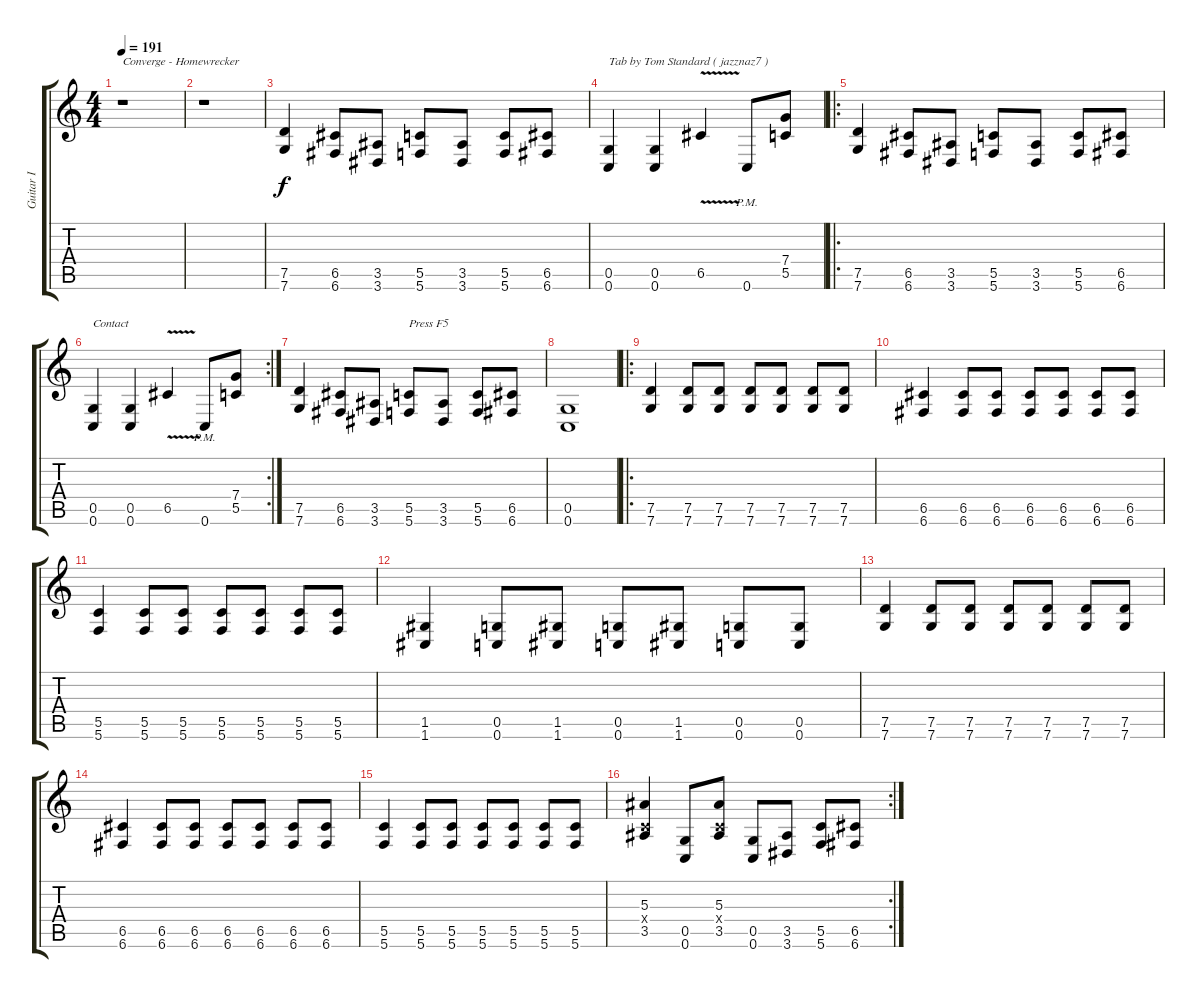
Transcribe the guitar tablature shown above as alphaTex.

\track ("Guitar I" "Guitar I") {instrument distortionguitar}
\staff {score tabs}
\tuning (D4 A3 F3 C3 G2 C2) {hide}
\ts (4 4)
\tempo 191
\clef g2
\ks c
r.1{txt "Converge - Homewrecker" dy f instrument distortionguitar} |
r.1 |
(7.5 7.6).4 (6.5 6.6).8 (3.5 3.6).8 (5.5 5.6).8 (3.5 3.6).8 (5.5 5.6).8 (6.5 6.6).8 |
(0.5 0.6).4{txt "Tab by Tom Standard ( jazznaz7 )"} (0.5 0.6).4 6.5{v}.4 0.6{pm}.8 (7.4 5.5).8 |
\ro
(7.5 7.6).4 (6.5 6.6).8 (3.5 3.6).8 (5.5 5.6).8 (3.5 3.6).8 (5.5 5.6).8 (6.5 6.6).8 |
\rc 2
(0.5 0.6).4{txt "Contact"} (0.5 0.6).4 6.5{v}.4 0.6{pm}.8 (7.4 5.5).8 |
(7.5 7.6).4 (6.5 6.6).8 (3.5 3.6).8 (5.5 5.6).8{txt "Press F5"} (3.5 3.6).8 (5.5 5.6).8 (6.5 6.6).8 |
(0.5 0.6).1 |
\ro
(7.5 7.6).4 (7.5 7.6).8 (7.5 7.6).8 (7.5 7.6).8 (7.5 7.6).8 (7.5 7.6).8 (7.5 7.6).8 |
(6.5 6.6).4 (6.5 6.6).8 (6.5 6.6).8 (6.5 6.6).8 (6.5 6.6).8 (6.5 6.6).8 (6.5 6.6).8 |
(5.5 5.6).4 (5.5 5.6).8 (5.5 5.6).8 (5.5 5.6).8 (5.5 5.6).8 (5.5 5.6).8 (5.5 5.6).8 |
(1.5 1.6).4 (0.5 0.6).8 (1.5 1.6).8 (0.5 0.6).8 (1.5 1.6).8 (0.5 0.6).8 (0.5 0.6).8 |
(7.5 7.6).4 (7.5 7.6).8 (7.5 7.6).8 (7.5 7.6).8 (7.5 7.6).8 (7.5 7.6).8 (7.5 7.6).8 |
(6.5 6.6).4 (6.5 6.6).8 (6.5 6.6).8 (6.5 6.6).8 (6.5 6.6).8 (6.5 6.6).8 (6.5 6.6).8 |
(5.5 5.6).4 (5.5 5.6).8 (5.5 5.6).8 (5.5 5.6).8 (5.5 5.6).8 (5.5 5.6).8 (5.5 5.6).8 |
\rc 2
(5.3 0.4{x} 3.5).4 (0.5 0.6).8 (5.3 0.4{x} 3.5).8 (0.5 0.6).8 (3.5 3.6).8 (5.5 5.6).8 (6.5 6.6).8
